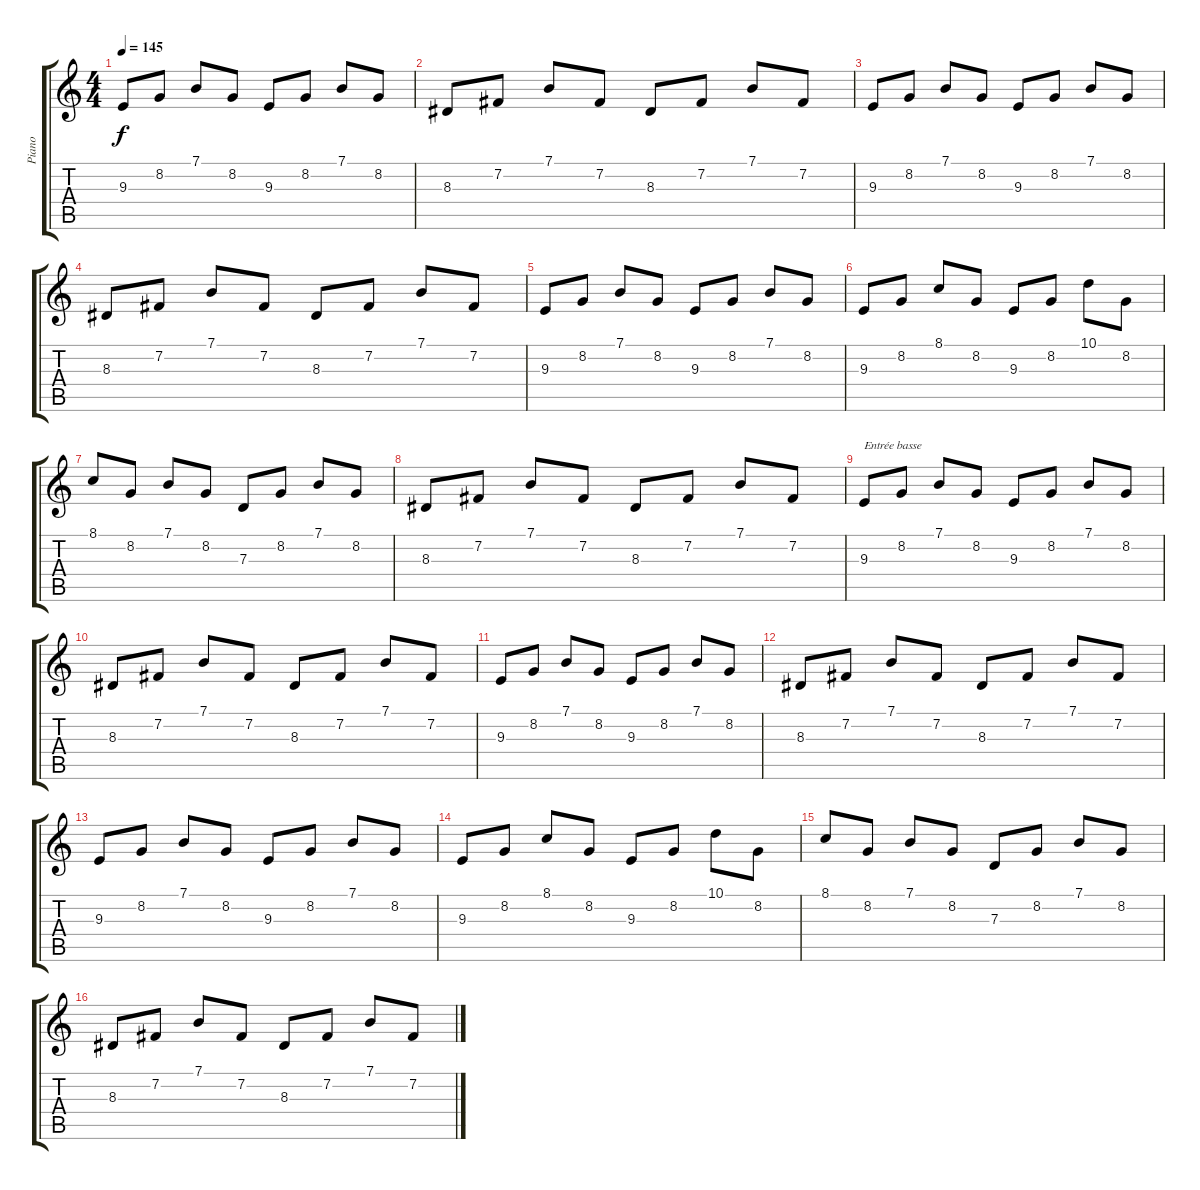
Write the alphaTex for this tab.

\track ("Piano" "Piano") {instrument drawbarorgan}
\staff {score tabs}
\tuning (E4 B3 G3 D3 A2 E2) {hide}
\ts (4 4)
\tempo 145
\clef g2
\ks c
9.3.8{dy f instrument drawbarorgan} 8.2.8 7.1.8 8.2.8 9.3.8 8.2.8 7.1.8 8.2.8 |
8.3.8 7.2.8 7.1.8 7.2.8 8.3.8 7.2.8 7.1.8 7.2.8 |
9.3.8 8.2.8 7.1.8 8.2.8 9.3.8 8.2.8 7.1.8 8.2.8 |
8.3.8 7.2.8 7.1.8 7.2.8 8.3.8 7.2.8 7.1.8 7.2.8 |
9.3.8 8.2.8 7.1.8 8.2.8 9.3.8 8.2.8 7.1.8 8.2.8 |
9.3.8 8.2.8 8.1.8 8.2.8 9.3.8 8.2.8 10.1.8 8.2.8 |
8.1.8 8.2.8 7.1.8 8.2.8 7.3.8 8.2.8 7.1.8 8.2.8 |
8.3.8 7.2.8 7.1.8 7.2.8 8.3.8 7.2.8 7.1.8 7.2.8 |
9.3.8{txt "Entrée basse"} 8.2.8 7.1.8 8.2.8 9.3.8 8.2.8 7.1.8 8.2.8 |
8.3.8 7.2.8 7.1.8 7.2.8 8.3.8 7.2.8 7.1.8 7.2.8 |
9.3.8 8.2.8 7.1.8 8.2.8 9.3.8 8.2.8 7.1.8 8.2.8 |
8.3.8 7.2.8 7.1.8 7.2.8 8.3.8 7.2.8 7.1.8 7.2.8 |
9.3.8 8.2.8 7.1.8 8.2.8 9.3.8 8.2.8 7.1.8 8.2.8 |
9.3.8 8.2.8 8.1.8 8.2.8 9.3.8 8.2.8 10.1.8 8.2.8 |
8.1.8 8.2.8 7.1.8 8.2.8 7.3.8 8.2.8 7.1.8 8.2.8 |
8.3.8 7.2.8 7.1.8 7.2.8 8.3.8 7.2.8 7.1.8 7.2.8
